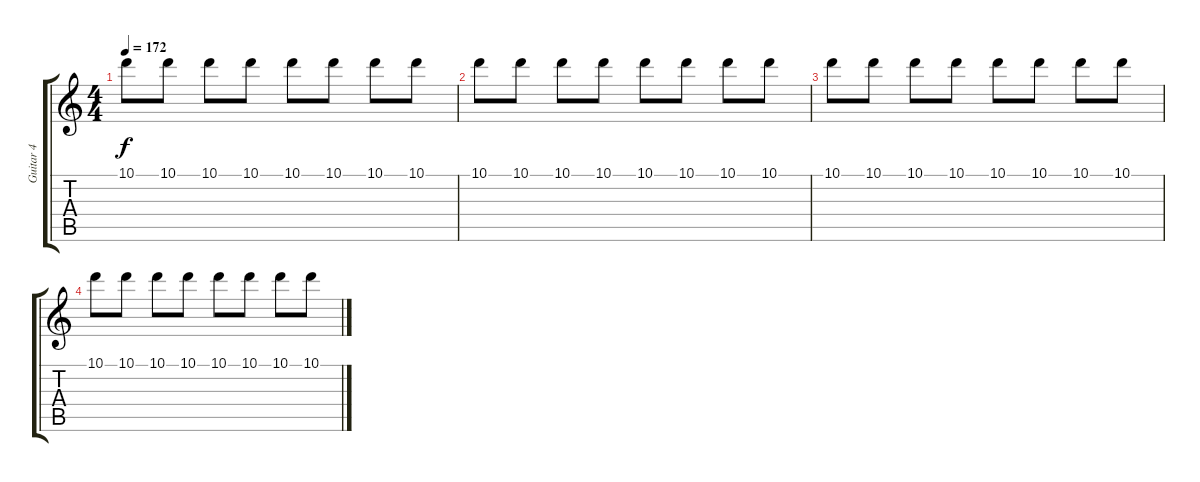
\track ("Guitar 4" "Guitar 4") {instrument overdrivenguitar}
\staff {score tabs}
\tuning (E4 B3 G3 D3 A2 E2) {hide}
\ts (4 4)
\tempo 172
\clef g2
\ks c
10.1.8{dy f} 10.1.8 10.1.8 10.1.8 10.1.8 10.1.8 10.1.8 10.1.8 |
10.1.8 10.1.8 10.1.8 10.1.8 10.1.8 10.1.8 10.1.8 10.1.8 |
10.1.8 10.1.8 10.1.8 10.1.8 10.1.8 10.1.8 10.1.8 10.1.8 |
10.1.8 10.1.8 10.1.8 10.1.8 10.1.8 10.1.8 10.1.8 10.1.8
